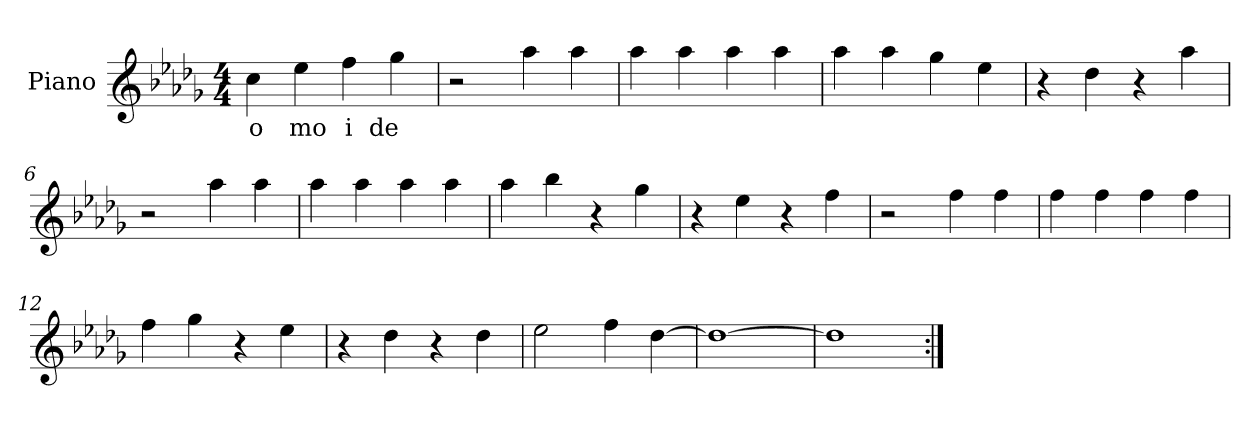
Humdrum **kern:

**kern	**text
*part1	*part1
*staff1	*staff1
*I"Piano	*
*I'Pno.	*
*clefG2	*
*k[b-e-a-d-g-]	*
*M4/4	*
*MM280	*
=1	=1
!	!LO:LY:b
4cc\	o
!	!LO:LY:b
4ee-\	mo
!	!LO:LY:b
4ff\	i
!	!LO:LY:b
4gg-\	de
=2	=2
2r	.
4aa-\	.
4aa-\	.
=3	=3
4aa-\	.
4aa-\	.
4aa-\	.
4aa-\	.
=4	=4
4aa-\	.
4aa-\	.
4gg-\	.
4ee-\	.
=5	=5
4r	.
4dd-\	.
4r	.
4aa-\	.
=6	=6
2r	.
4aa-\	.
4aa-\	.
=7	=7
4aa-\	.
4aa-\	.
4aa-\	.
4aa-\	.
=8	=8
4aa-\	.
4bb-\	.
4r	.
4gg-\	.
!!LO:LB:g=z
=9	=9
4r	.
4ee-\	.
4r	.
4ff\	.
=10	=10
2r	.
4ff\	.
4ff\	.
=11	=11
4ff\	.
4ff\	.
4ff\	.
4ff\	.
=12	=12
4ff\	.
4gg-\	.
4r	.
4ee-\	.
=13	=13
4r	.
4dd-\	.
4r	.
4dd-\	.
=14	=14
2ee-\	.
4ff\	.
[4dd-\	.
=15	=15
1dd-_	.
=16	=16
1dd-]	.
=:|!	=:|!
*-	*-
